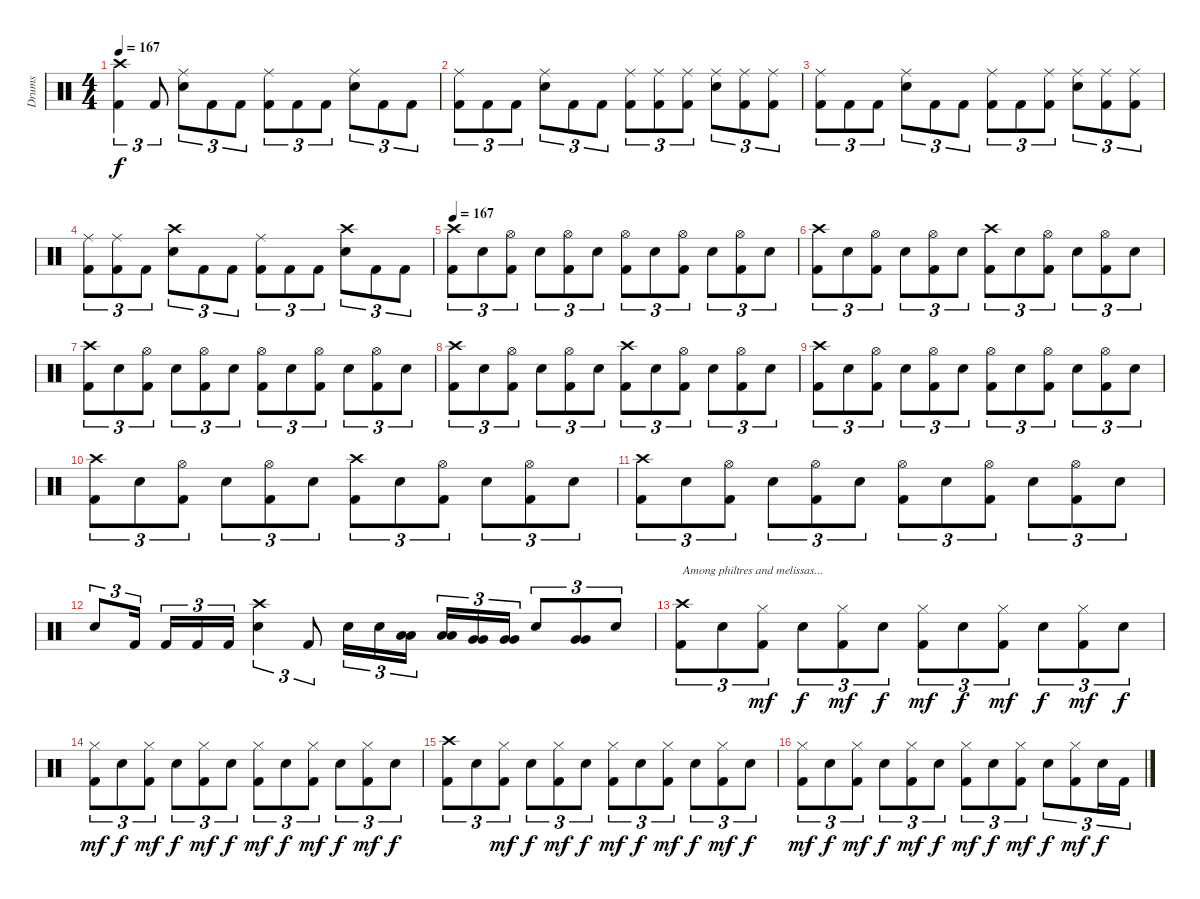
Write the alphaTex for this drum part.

\track ("Drums" "Drums") {instrument percussion}
\staff {score}
\articulation defaults
\ts (4 4)
\tempo 167
\clef neutral
\ks c
("Crash high (hit)" "Kick (hit) 2").4{tu (3 2) dy f} "Kick (hit) 2".8{tu (3 2)} ("Ride (middle)" "Electric Snare (hit)").8{tu (3 2)} "Kick (hit) 2".8{tu (3 2)} "Kick (hit) 2".8{tu (3 2)} ("Ride (middle)" "Kick (hit) 2").8{tu (3 2)} "Kick (hit) 2".8{tu (3 2)} "Kick (hit) 2".8{tu (3 2)} ("Ride (middle)" "Electric Snare (hit)").8{tu (3 2)} "Kick (hit) 2".8{tu (3 2)} "Kick (hit) 2".8{tu (3 2)} |
("Ride (middle)" "Kick (hit) 2").8{tu (3 2)} "Kick (hit) 2".8{tu (3 2)} "Kick (hit) 2".8{tu (3 2)} ("Ride (middle)" "Electric Snare (hit)").8{tu (3 2)} "Kick (hit) 2".8{tu (3 2)} "Kick (hit) 2".8{tu (3 2)} ("Ride (middle)" "Kick (hit) 2").8{tu (3 2)} ("Ride (middle)" "Kick (hit) 2").8{tu (3 2)} ("Ride (middle)" "Kick (hit) 2").8{tu (3 2)} ("Ride (middle)" "Electric Snare (hit)").8{tu (3 2)} ("Ride (middle)" "Kick (hit) 2").8{tu (3 2)} ("Ride (middle)" "Kick (hit) 2").8{tu (3 2)} |
("Ride (middle)" "Kick (hit) 2").8{tu (3 2)} "Kick (hit) 2".8{tu (3 2)} "Kick (hit) 2".8{tu (3 2)} ("Ride (middle)" "Electric Snare (hit)").8{tu (3 2)} "Kick (hit) 2".8{tu (3 2)} "Kick (hit) 2".8{tu (3 2)} ("Ride (middle)" "Kick (hit) 2").8{tu (3 2)} "Kick (hit) 2".8{tu (3 2)} ("Ride (middle)" "Kick (hit) 2").8{tu (3 2)} ("Ride (middle)" "Electric Snare (hit)").8{tu (3 2)} ("Ride (middle)" "Kick (hit) 2").8{tu (3 2)} ("Ride (middle)" "Kick (hit) 2").8{tu (3 2)} |
("Ride (middle)" "Kick (hit) 2").8{tu (3 2)} ("Ride (middle)" "Kick (hit) 2").8{tu (3 2)} "Kick (hit) 2".8{tu (3 2)} ("Crash high (hit)" "Electric Snare (hit)").8{tu (3 2)} "Kick (hit) 2".8{tu (3 2)} "Kick (hit) 2".8{tu (3 2)} ("Ride (middle)" "Kick (hit) 2").8{tu (3 2)} "Kick (hit) 2".8{tu (3 2)} "Kick (hit) 2".8{tu (3 2)} ("Crash high (hit)" "Electric Snare (hit)").8{tu (3 2)} "Kick (hit) 2".8{tu (3 2)} "Kick (hit) 2".8{tu (3 2)} |
\tempo 167
("Crash high (hit)" "Kick (hit) 2").8{tu (3 2)} "Electric Snare (hit)".8{tu (3 2)} ("Hi-Hat (open)" "Kick (hit) 2").8{tu (3 2)} "Electric Snare (hit)".8{tu (3 2)} ("Hi-Hat (open)" "Kick (hit) 2").8{tu (3 2)} "Electric Snare (hit)".8{tu (3 2)} ("Hi-Hat (open)" "Kick (hit) 2").8{tu (3 2)} "Electric Snare (hit)".8{tu (3 2)} ("Hi-Hat (open)" "Kick (hit) 2").8{tu (3 2)} "Electric Snare (hit)".8{tu (3 2)} ("Hi-Hat (open)" "Kick (hit) 2").8{tu (3 2)} "Electric Snare (hit)".8{tu (3 2)} |
("Crash high (hit)" "Kick (hit) 2").8{tu (3 2)} "Electric Snare (hit)".8{tu (3 2)} ("Hi-Hat (open)" "Kick (hit) 2").8{tu (3 2)} "Electric Snare (hit)".8{tu (3 2)} ("Hi-Hat (open)" "Kick (hit) 2").8{tu (3 2)} "Electric Snare (hit)".8{tu (3 2)} ("Crash high (hit)" "Kick (hit) 2").8{tu (3 2)} "Electric Snare (hit)".8{tu (3 2)} ("Hi-Hat (open)" "Kick (hit) 2").8{tu (3 2)} "Electric Snare (hit)".8{tu (3 2)} ("Hi-Hat (open)" "Kick (hit) 2").8{tu (3 2)} "Electric Snare (hit)".8{tu (3 2)} |
("Crash high (hit)" "Kick (hit) 2").8{tu (3 2)} "Electric Snare (hit)".8{tu (3 2)} ("Hi-Hat (open)" "Kick (hit) 2").8{tu (3 2)} "Electric Snare (hit)".8{tu (3 2)} ("Hi-Hat (open)" "Kick (hit) 2").8{tu (3 2)} "Electric Snare (hit)".8{tu (3 2)} ("Hi-Hat (open)" "Kick (hit) 2").8{tu (3 2)} "Electric Snare (hit)".8{tu (3 2)} ("Hi-Hat (open)" "Kick (hit) 2").8{tu (3 2)} "Electric Snare (hit)".8{tu (3 2)} ("Hi-Hat (open)" "Kick (hit) 2").8{tu (3 2)} "Electric Snare (hit)".8{tu (3 2)} |
("Crash high (hit)" "Kick (hit) 2").8{tu (3 2)} "Electric Snare (hit)".8{tu (3 2)} ("Hi-Hat (open)" "Kick (hit) 2").8{tu (3 2)} "Electric Snare (hit)".8{tu (3 2)} ("Hi-Hat (open)" "Kick (hit) 2").8{tu (3 2)} "Electric Snare (hit)".8{tu (3 2)} ("Crash high (hit)" "Kick (hit) 2").8{tu (3 2)} "Electric Snare (hit)".8{tu (3 2)} ("Hi-Hat (open)" "Kick (hit) 2").8{tu (3 2)} "Electric Snare (hit)".8{tu (3 2)} ("Hi-Hat (open)" "Kick (hit) 2").8{tu (3 2)} "Electric Snare (hit)".8{tu (3 2)} |
("Crash high (hit)" "Kick (hit) 2").8{tu (3 2)} "Electric Snare (hit)".8{tu (3 2)} ("Hi-Hat (open)" "Kick (hit) 2").8{tu (3 2)} "Electric Snare (hit)".8{tu (3 2)} ("Hi-Hat (open)" "Kick (hit) 2").8{tu (3 2)} "Electric Snare (hit)".8{tu (3 2)} ("Hi-Hat (open)" "Kick (hit) 2").8{tu (3 2)} "Electric Snare (hit)".8{tu (3 2)} ("Hi-Hat (open)" "Kick (hit) 2").8{tu (3 2)} "Electric Snare (hit)".8{tu (3 2)} ("Hi-Hat (open)" "Kick (hit) 2").8{tu (3 2)} "Electric Snare (hit)".8{tu (3 2)} |
("Crash high (hit)" "Kick (hit) 2").8{tu (3 2)} "Electric Snare (hit)".8{tu (3 2)} ("Hi-Hat (open)" "Kick (hit) 2").8{tu (3 2)} "Electric Snare (hit)".8{tu (3 2)} ("Hi-Hat (open)" "Kick (hit) 2").8{tu (3 2)} "Electric Snare (hit)".8{tu (3 2)} ("Crash high (hit)" "Kick (hit) 2").8{tu (3 2)} "Electric Snare (hit)".8{tu (3 2)} ("Hi-Hat (open)" "Kick (hit) 2").8{tu (3 2)} "Electric Snare (hit)".8{tu (3 2)} ("Hi-Hat (open)" "Kick (hit) 2").8{tu (3 2)} "Electric Snare (hit)".8{tu (3 2)} |
("Crash high (hit)" "Kick (hit) 2").8{tu (3 2)} "Electric Snare (hit)".8{tu (3 2)} ("Hi-Hat (open)" "Kick (hit) 2").8{tu (3 2)} "Electric Snare (hit)".8{tu (3 2)} ("Hi-Hat (open)" "Kick (hit) 2").8{tu (3 2)} "Electric Snare (hit)".8{tu (3 2)} ("Hi-Hat (open)" "Kick (hit) 2").8{tu (3 2)} "Electric Snare (hit)".8{tu (3 2)} ("Hi-Hat (open)" "Kick (hit) 2").8{tu (3 2)} "Electric Snare (hit)".8{tu (3 2)} ("Hi-Hat (open)" "Kick (hit) 2").8{tu (3 2)} "Electric Snare (hit)".8{tu (3 2)} |
"Electric Snare (hit)".8{tu (3 2)} "Kick (hit) 2".16{tu (3 2)} "Kick (hit) 2".16{tu (3 2)} "Kick (hit) 2".16{tu (3 2)} "Kick (hit) 2".16{tu (3 2)} ("Crash high (hit)" "Electric Snare (hit)").4{tu (3 2)} "Kick (hit) 2".8{tu (3 2)} "Electric Snare (hit)".16{tu (3 2)} "Electric Snare (hit)".16{tu (3 2)} ("Low Tom (hit)" "Low Tom (hit)").16{tu (3 2)} ("Low Tom (hit)" "Low Tom (hit)").16{tu (3 2)} ("Very Low Tom (hit)" "Very Low Tom (hit)").16{tu (3 2)} ("Very Low Tom (hit)" "Very Low Tom (hit)").16{tu (3 2)} "Electric Snare (hit)".8{tu (3 2)} ("Very Low Tom (hit)" "Very Low Tom (hit)").8{tu (3 2)} "Electric Snare (hit)".8{tu (3 2)} |
("Crash high (hit)" "Kick (hit) 2").8{tu (3 2) txt "Among philtres and melissas..."} "Electric Snare (hit)".8{tu (3 2)} ("Hi-Hat (closed)" "Kick (hit) 2").8{tu (3 2) dy mf} "Electric Snare (hit)".8{tu (3 2) dy f} ("Hi-Hat (closed)" "Kick (hit) 2").8{tu (3 2) dy mf} "Electric Snare (hit)".8{tu (3 2) dy f} ("Hi-Hat (closed)" "Kick (hit) 2").8{tu (3 2) dy mf} "Electric Snare (hit)".8{tu (3 2) dy f} ("Hi-Hat (closed)" "Kick (hit) 2").8{tu (3 2) dy mf} "Electric Snare (hit)".8{tu (3 2) dy f} ("Hi-Hat (closed)" "Kick (hit) 2").8{tu (3 2) dy mf} "Electric Snare (hit)".8{tu (3 2) dy f} |
("Hi-Hat (closed)" "Kick (hit) 2").8{tu (3 2) dy mf} "Electric Snare (hit)".8{tu (3 2) dy f} ("Hi-Hat (closed)" "Kick (hit) 2").8{tu (3 2) dy mf} "Electric Snare (hit)".8{tu (3 2) dy f} ("Hi-Hat (closed)" "Kick (hit) 2").8{tu (3 2) dy mf} "Electric Snare (hit)".8{tu (3 2) dy f} ("Hi-Hat (closed)" "Kick (hit) 2").8{tu (3 2) dy mf} "Electric Snare (hit)".8{tu (3 2) dy f} ("Hi-Hat (closed)" "Kick (hit) 2").8{tu (3 2) dy mf} "Electric Snare (hit)".8{tu (3 2) dy f} ("Hi-Hat (closed)" "Kick (hit) 2").8{tu (3 2) dy mf} "Electric Snare (hit)".8{tu (3 2) dy f} |
("Crash high (hit)" "Kick (hit) 2").8{tu (3 2)} "Electric Snare (hit)".8{tu (3 2)} ("Hi-Hat (closed)" "Kick (hit) 2").8{tu (3 2) dy mf} "Electric Snare (hit)".8{tu (3 2) dy f} ("Hi-Hat (closed)" "Kick (hit) 2").8{tu (3 2) dy mf} "Electric Snare (hit)".8{tu (3 2) dy f} ("Hi-Hat (closed)" "Kick (hit) 2").8{tu (3 2) dy mf} "Electric Snare (hit)".8{tu (3 2) dy f} ("Hi-Hat (closed)" "Kick (hit) 2").8{tu (3 2) dy mf} "Electric Snare (hit)".8{tu (3 2) dy f} ("Hi-Hat (closed)" "Kick (hit) 2").8{tu (3 2) dy mf} "Electric Snare (hit)".8{tu (3 2) dy f} |
("Hi-Hat (closed)" "Kick (hit) 2").8{tu (3 2) dy mf} "Electric Snare (hit)".8{tu (3 2) dy f} ("Hi-Hat (closed)" "Kick (hit) 2").8{tu (3 2) dy mf} "Electric Snare (hit)".8{tu (3 2) dy f} ("Hi-Hat (closed)" "Kick (hit) 2").8{tu (3 2) dy mf} "Electric Snare (hit)".8{tu (3 2) dy f} ("Hi-Hat (closed)" "Kick (hit) 2").8{tu (3 2) dy mf} "Electric Snare (hit)".8{tu (3 2) dy f} ("Hi-Hat (closed)" "Kick (hit) 2").8{tu (3 2) dy mf} "Electric Snare (hit)".8{tu (3 2) dy f} ("Hi-Hat (closed)" "Kick (hit) 2").8{tu (3 2) dy mf} "Electric Snare (hit)".16{tu (3 2) dy f} "Kick (hit) 2".16{tu (3 2)}
